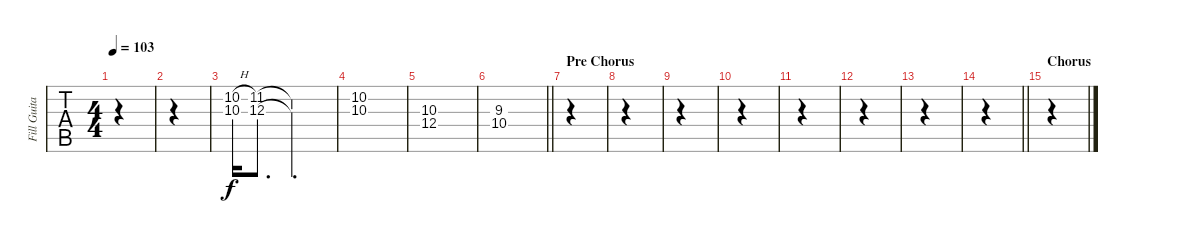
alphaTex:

\track ("Fill Guitar 2" "Fill Guita") {instrument distortionguitar}
\staff {tabs}
\tuning (E4 B3 G3 D3 A2 E2) {hide}
\ts (4 4)
\tempo 103
\clef g2
\ks bb
|
|
(10.2{h} 10.3{h}).16 (11.2 12.3).8{d} (11.2{t} 12.3{t}).2{d} |
(10.2 10.3).1 |
(10.3 12.4).1 |
\barLineRight lightlight
(9.3 10.4).1 |
\section ("" "Pre Chorus")
\ks c
|
|
\ks d
|
|
\ks bb
|
|
\ks d
|
\barLineRight lightlight
|
\section ("" "Chorus")
\ks bb
